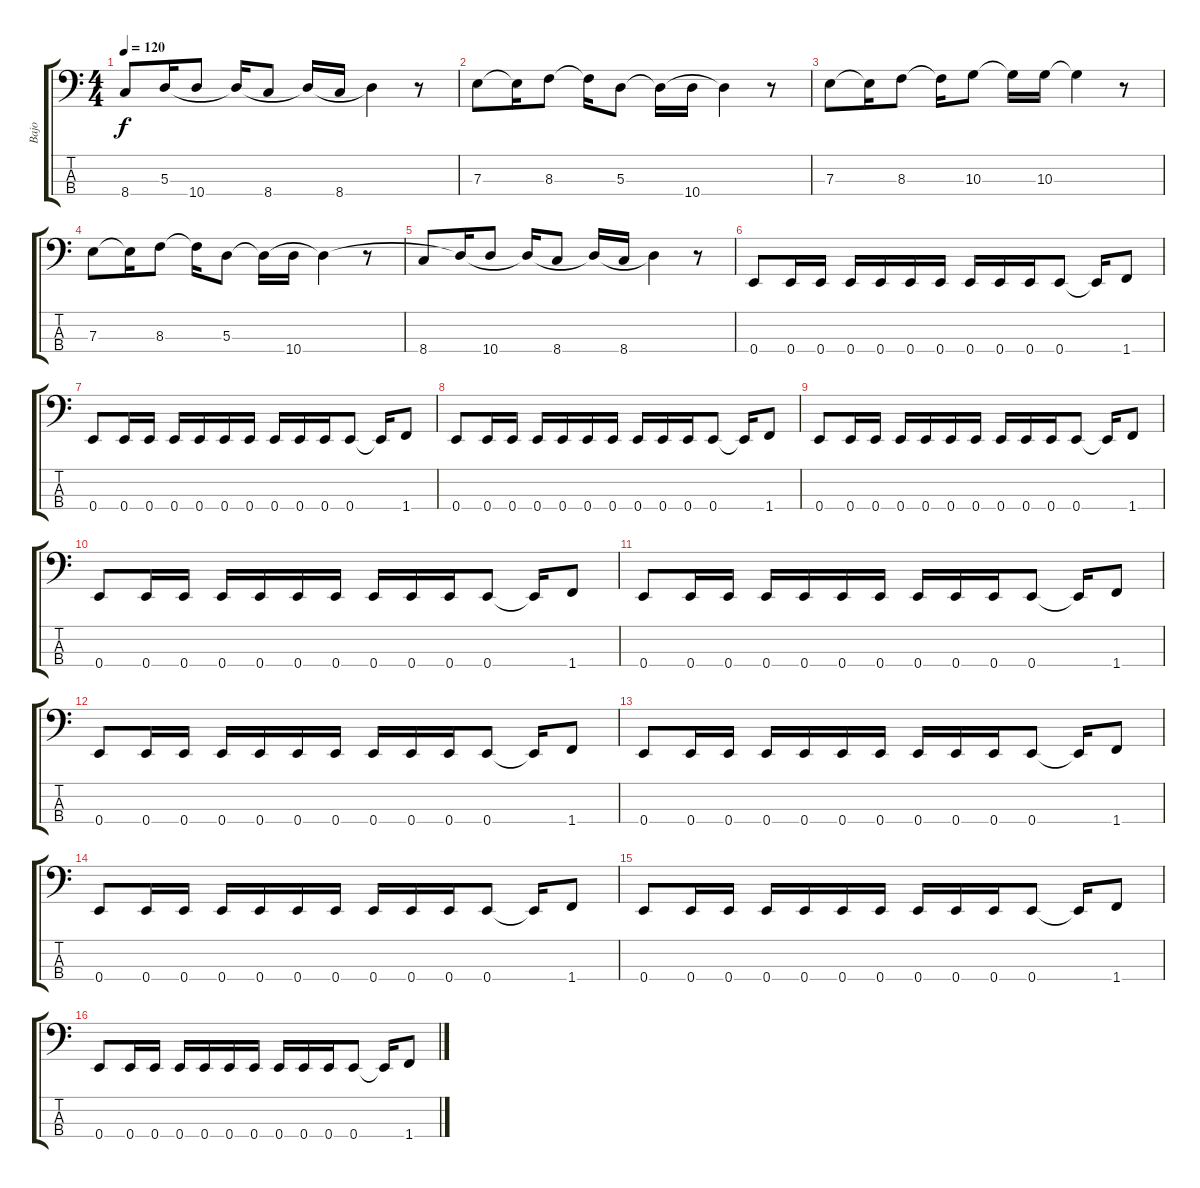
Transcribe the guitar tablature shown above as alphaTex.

\track ("Bajo" "Bajo") {instrument electricbassfinger}
\staff {score tabs}
\tuning (G2 D2 A1 E1) {hide}
\ts (4 4)
\tempo 120
\clef f4
\ks c
8.4.8{dy f} 5.3{t}.16 10.4.8 5.3{t}.16 8.4.8 5.3{t}.16 8.4.16 5.3{t}.4 r.8 |
7.3.8 7.3{t}.16 8.3.8 8.3{t}.16 5.3.8 5.3{t}.16 10.4.16 5.3{t}.4 r.8 |
7.3.8 7.3{t}.16 8.3.8 8.3{t}.16 10.3.8 10.3{t}.16 10.3.16 10.3{t}.4 r.8 |
7.3.8 7.3{t}.16 8.3.8 8.3{t}.16 5.3.8 5.3{t}.16 10.4.16 5.3{t}.4 r.8 |
8.4.8 5.3{t}.16 10.4.8 5.3{t}.16 8.4.8 5.3{t}.16 8.4.16 5.3{t}.4 r.8 |
0.4.8 0.4.16 0.4.16 0.4.16 0.4.16 0.4.16 0.4.16 0.4.16 0.4.16 0.4.16 0.4.8 0.4{t}.16 1.4.8 |
0.4.8 0.4.16 0.4.16 0.4.16 0.4.16 0.4.16 0.4.16 0.4.16 0.4.16 0.4.16 0.4.8 0.4{t}.16 1.4.8 |
0.4.8 0.4.16 0.4.16 0.4.16 0.4.16 0.4.16 0.4.16 0.4.16 0.4.16 0.4.16 0.4.8 0.4{t}.16 1.4.8 |
0.4.8 0.4.16 0.4.16 0.4.16 0.4.16 0.4.16 0.4.16 0.4.16 0.4.16 0.4.16 0.4.8 0.4{t}.16 1.4.8 |
0.4.8 0.4.16 0.4.16 0.4.16 0.4.16 0.4.16 0.4.16 0.4.16 0.4.16 0.4.16 0.4.8 0.4{t}.16 1.4.8 |
0.4.8 0.4.16 0.4.16 0.4.16 0.4.16 0.4.16 0.4.16 0.4.16 0.4.16 0.4.16 0.4.8 0.4{t}.16 1.4.8 |
0.4.8 0.4.16 0.4.16 0.4.16 0.4.16 0.4.16 0.4.16 0.4.16 0.4.16 0.4.16 0.4.8 0.4{t}.16 1.4.8 |
0.4.8 0.4.16 0.4.16 0.4.16 0.4.16 0.4.16 0.4.16 0.4.16 0.4.16 0.4.16 0.4.8 0.4{t}.16 1.4.8 |
0.4.8 0.4.16 0.4.16 0.4.16 0.4.16 0.4.16 0.4.16 0.4.16 0.4.16 0.4.16 0.4.8 0.4{t}.16 1.4.8 |
0.4.8 0.4.16 0.4.16 0.4.16 0.4.16 0.4.16 0.4.16 0.4.16 0.4.16 0.4.16 0.4.8 0.4{t}.16 1.4.8 |
0.4.8 0.4.16 0.4.16 0.4.16 0.4.16 0.4.16 0.4.16 0.4.16 0.4.16 0.4.16 0.4.8 0.4{t}.16 1.4.8
